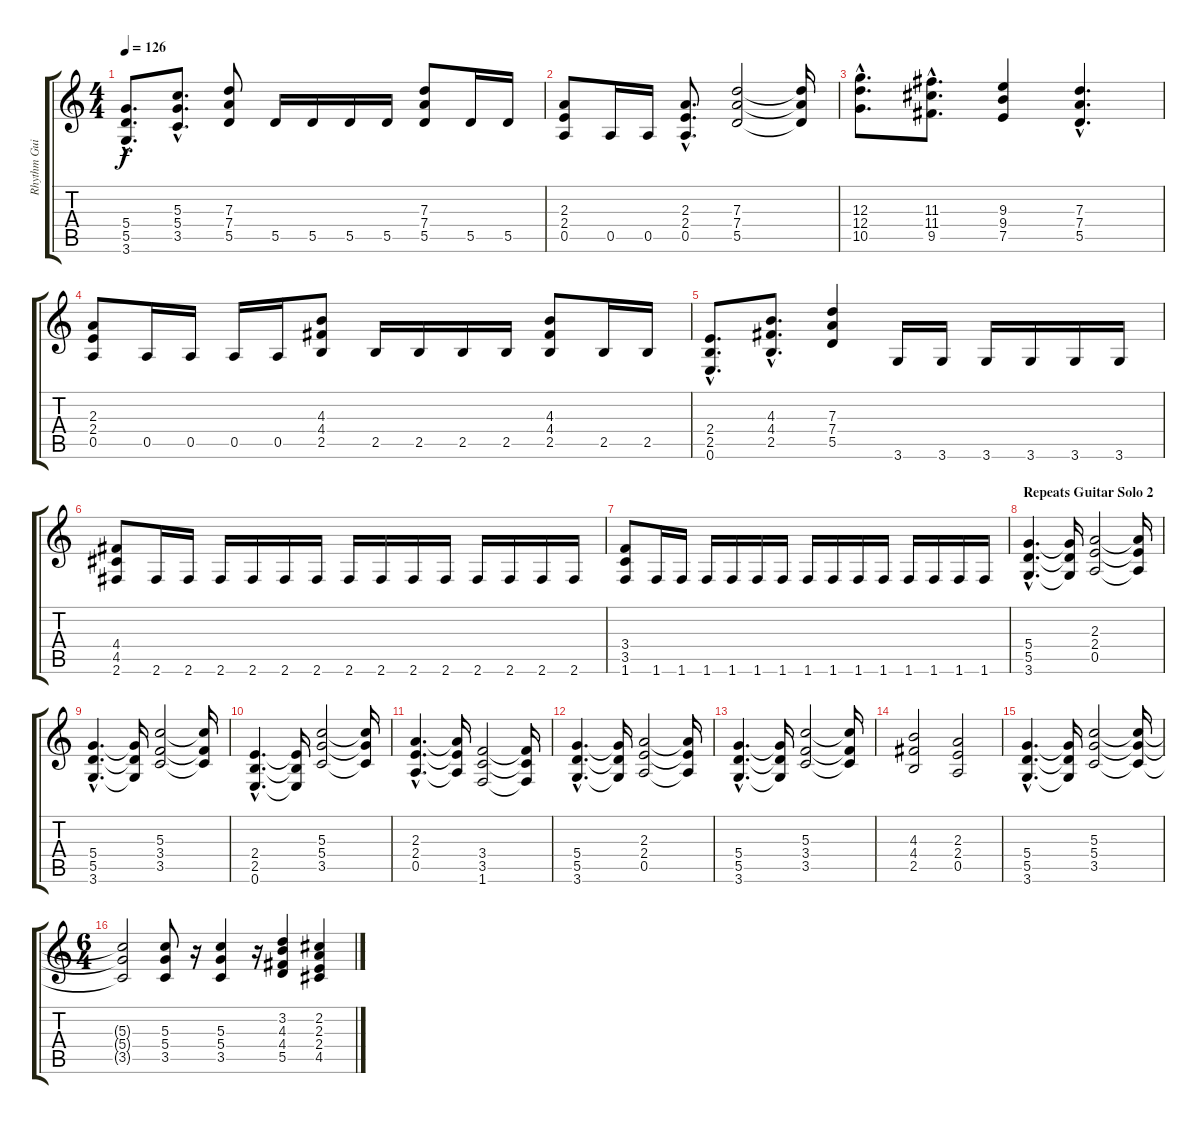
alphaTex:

\track ("Rhythm Guitar" "Rhythm Gui") {instrument distortionguitar}
\staff {score tabs}
\tuning (E4 B3 G3 D3 A2 E2) {hide}
\ts (4 4)
\tempo 126
\clef g2
\ks c
(5.4{hac} 5.5{hac} 3.6{hac}).8{d dy f} (5.3{hac} 5.4{hac} 3.5{hac}).8{d} (7.3 7.4 5.5).8 5.5.16 5.5.16 5.5.16 5.5.16 (7.3 7.4 5.5).8 5.5.16 5.5.16 |
(2.3 2.4 0.5).8 0.5.16 0.5.16 (2.3{hac} 2.4{hac} 0.5{hac}).8{d} (7.3 7.4 5.5).2 (7.3{t} 7.4{t} 5.5{t}).16 |
(12.3{hac} 12.4{hac} 10.5{hac}).8{d} (11.3{hac} 11.4{hac} 9.5{hac}).8{d} (9.3 9.4 7.5).4 (7.3{hac} 7.4{hac} 5.5{hac}).4{d} |
(2.3 2.4 0.5).8 0.5.16 0.5.16 0.5.16 0.5.16 (4.3 4.4 2.5).8 2.5.16 2.5.16 2.5.16 2.5.16 (4.3 4.4 2.5).8 2.5.16 2.5.16 |
(2.4{hac} 2.5{hac} 0.6{hac}).8{d} (4.3{hac} 4.4{hac} 2.5{hac}).8{d} (7.3 7.4 5.5).4 3.6.16 3.6.16 3.6.16 3.6.16 3.6.16 3.6.16 |
(4.4 4.5 2.6).8 2.6.16 2.6.16 2.6.16 2.6.16 2.6.16 2.6.16 2.6.16 2.6.16 2.6.16 2.6.16 2.6.16 2.6.16 2.6.16 2.6.16 |
(3.4 3.5 1.6).8 1.6.16 1.6.16 1.6.16 1.6.16 1.6.16 1.6.16 1.6.16 1.6.16 1.6.16 1.6.16 1.6.16 1.6.16 1.6.16 1.6.16 |
\section ("" "Repeats Guitar Solo 2")
(5.4{hac} 5.5{hac} 3.6{hac}).4{d} (5.4{t} 5.5{t} 3.6{t}).16 (2.3 2.4 0.5).2 (2.3{t} 2.4{t} 0.5{t}).16 |
(5.4{hac} 5.5{hac} 3.6{hac}).4{d} (5.4{t} 5.5{t} 3.6{t}).16 (5.3 3.4 3.5).2 (5.3{t} 3.4{t} 3.5{t}).16 |
(2.4{hac} 2.5{hac} 0.6{hac}).4{d} (2.4{t} 2.5{t} 0.6{t}).16 (5.3 5.4 3.5).2 (5.3{t} 5.4{t} 3.5{t}).16 |
(2.3{hac} 2.4{hac} 0.5{hac}).4{d} (2.3{t} 2.4{t} 0.5{t}).16 (3.4 3.5 1.6).2 (3.4{t} 3.5{t} 1.6{t}).16 |
(5.4{hac} 5.5{hac} 3.6{hac}).4{d} (5.4{t} 5.5{t} 3.6{t}).16 (2.3 2.4 0.5).2 (2.3{t} 2.4{t} 0.5{t}).16 |
(5.4{hac} 5.5{hac} 3.6{hac}).4{d} (5.4{t} 5.5{t} 3.6{t}).16 (5.3 3.4 3.5).2 (5.3{t} 3.4{t} 3.5{t}).16 |
(4.3 4.4 2.5).2 (2.3 2.4 0.5).2 |
(5.4{hac} 5.5{hac} 3.6{hac}).4{d} (5.4{t} 5.5{t} 3.6{t}).16 (5.3 5.4 3.5).2 (5.3{t} 5.4{t} 3.5{t}).16 |
\ts (6 4)
(5.3{t} 5.4{t} 3.5{t}).2 (5.3 5.4 3.5).8 r.16 (5.3 5.4 3.5).4 r.16 (3.2 4.3 4.4 5.5).4 (2.2 2.3 2.4 4.5).4
